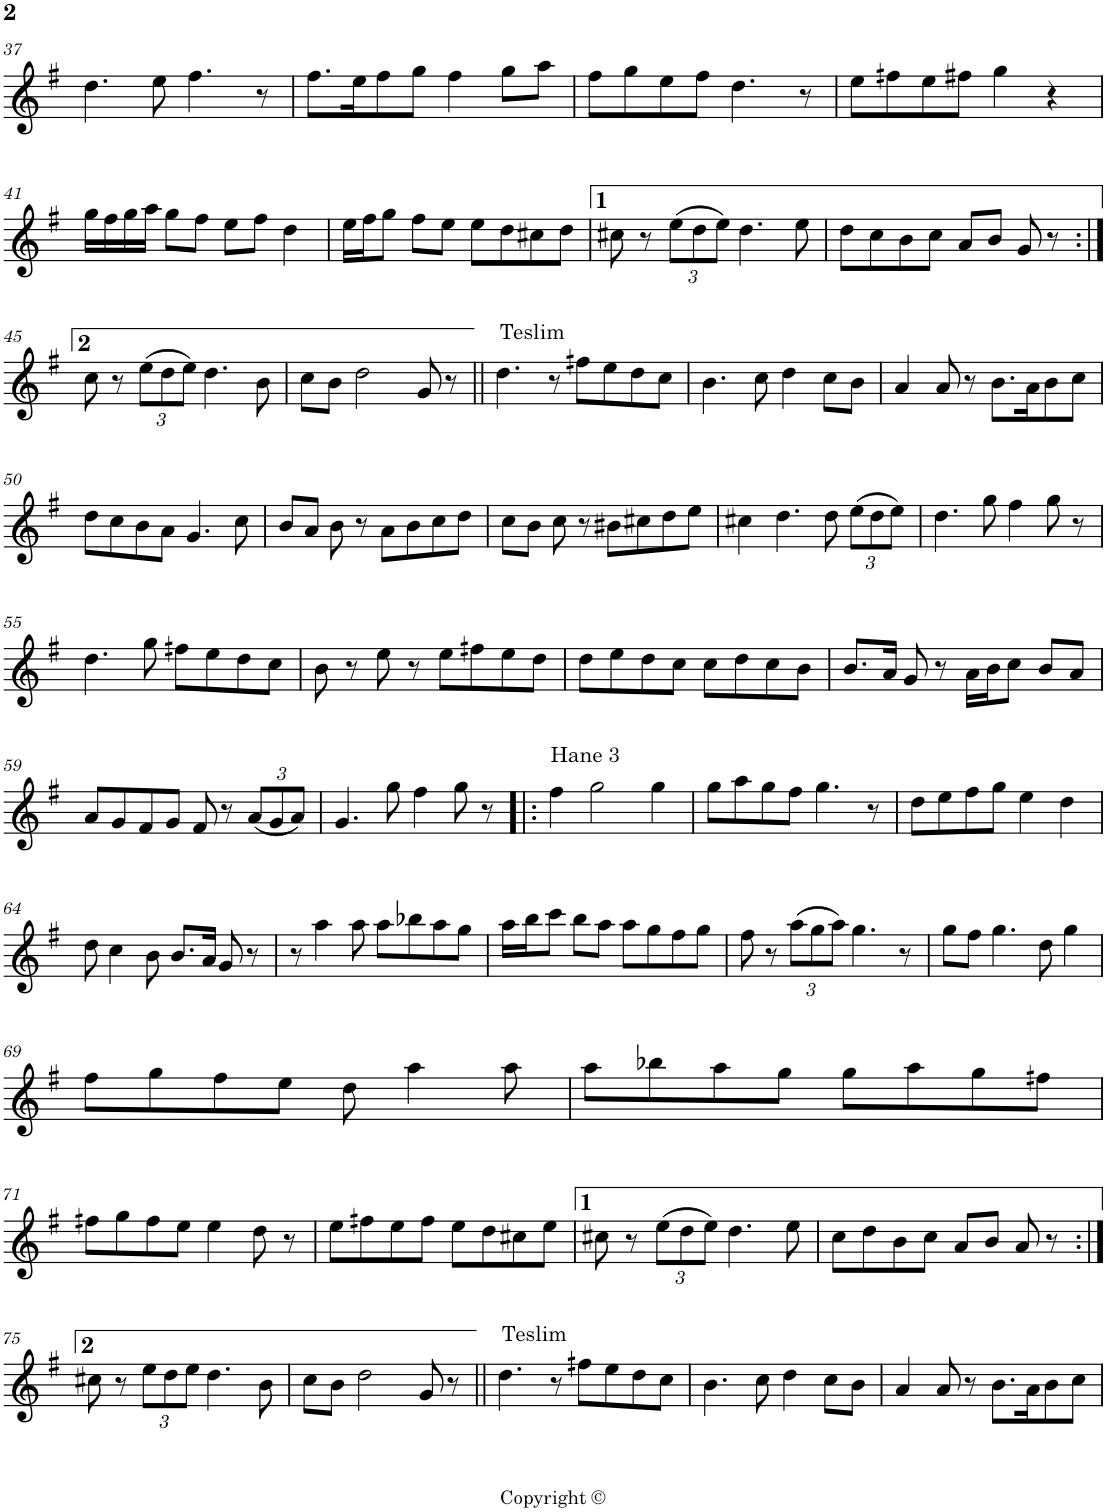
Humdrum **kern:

**kern
*part1
*staff1
*I"Piano
*I'Pno
!!LO:PB:g=z
*clefG2
*k[f#]
*G:
*M4/4
*met(c)
=37
4.dd\
8ee\
4.ff#\
8r
=38
8.ff#\L
16ee\K
8ff#\
8gg\J
4ff#\
8gg\L
8aa\J
=39
8ff#\L
8gg\
8ee\
8ff#\J
4.dd\
8r
=40
8ee\L
8ffn\
8ee\
8ff#X\J
4gg\
4r
!!LO:LB:g=z
=41
16gg\LL
16ff#\
16gg\
16aa\JJ
8gg\L
8ff#\J
8ee\L
8ff#\J
4dd\
=42
16ee\LL
16ff#\J
8gg\J
8ff#\L
8ee\J
8ee\L
8dd\
8cc#X\
8dd\J
=43
8cc#X\
8r
*Xbrackettup
(12ee\L
12dd\
12ee\J)
4.dd\
8ee\
=44
8dd\L
8cc\
8b\
8cc\J
8a/L
8b/J
8g/
8r
!!LO:LB:g=z
=45:|!
8cc\
8r
(12ee\L
12dd\
12ee\J)
4.dd\
8b\
=46
8cc\L
8b\J
2dd\
8g/
8r
=47||
!LO:TX:a:t=Teslim
4.dd\
8r
8ffn\L
8ee\
8dd\
8cc\J
=48
4.b\
8cc\
4dd\
8cc\L
8b\J
=49
4a/
8a/
8r
8.b\L
16a\K
8b\
8cc\J
!!LO:LB:g=z
=50
8dd\L
8cc\
8b\
8a\J
4.g/
8cc\
=51
8b/L
8a/J
8b\
8r
8a\L
8b\
8cc\
8dd\J
=52
8cc\L
8b\J
8cc\
8r
8b#X\L
8cc#X\
8dd\
8ee\J
=53
4cc#X\
4.dd\
8dd\
(12ee\L
12dd\
12ee\J)
=54
4.dd\
8gg\
4ff#\
8gg\
8r
!!LO:LB:g=z
=55
4.dd\
8gg\
8ffn\L
8ee\
8dd\
8cc\J
=56
8b\
8r
8ee\
8r
8ee\L
8ffn\
8ee\
8dd\J
=57
8dd\L
8ee\
8dd\
8cc\J
8cc\L
8dd\
8cc\
8b\J
=58
8.b/L
16a/Jk
8g/
8r
16a\LL
16b\J
8cc\J
8b/L
8a/J
!!LO:LB:g=z
=59
8a/L
8g/
8f#/
8g/J
8f#/
8r
(12a/L
12g/
12a/J)
=60
4.g/
8gg\
4ff#\
8gg\
8r
=61!|:
!LO:TX:a:t=Hane 3
4ff#\
2gg\
4gg\
=62
8gg\L
8aa\
8gg\
8ff#\J
4.gg\
8r
=63
8dd\L
8ee\
8ff#\
8gg\J
4ee\
4dd\
!!LO:LB:g=z
=64
8dd\
4cc\
8b\
8.b/L
16a/Jk
8g/
8r
=65
8r
4aa\
8aa\
8aa\L
8bb-X\
8aa\
8gg\J
=66
16aa\LL
16bb\J
8ccc\J
8bb\L
8aa\J
8aa\L
8gg\
8ff#\
8gg\J
=67
8ff#\
8r
(12aa\L
12gg\
12aa\J)
4.gg\
8r
=68
8gg\L
8ff#\J
4.gg\
8dd\
4gg\
!!LO:LB:g=z
=69
8ff#\L
8gg\
8ff#\
8ee\J
8dd\
4aa\
8aa\
=70
8aa\L
8bb-X\
8aa\
8gg\J
8gg\L
8aa\
8gg\
8ffn\J
!!LO:LB:g=z
=71
8ffn\L
8gg\
8ff\
8ee\J
4ee\
8dd\
8r
=72
8ee\L
8ffn\
8ee\
8ff\J
8ee\L
8dd\
8cc#X\
8ee\J
=73
8cc#X\
8r
(12ee\L
12dd\
12ee\J)
4.dd\
8ee\
=74
8cc\L
8dd\
8b\
8cc\J
8a/L
8b/J
8a/
8r
!!LO:LB:g=z
=75:|!
8cc#X\
8r
12ee\L
12dd\
12ee\J
4.dd\
8b\
=76
8cc\L
8b\J
2dd\
8g/
8r
=77||
!LO:TX:a:t=Teslim
4.dd\
8r
8ffn\L
8ee\
8dd\
8cc\J
=78
4.b\
8cc\
4dd\
8cc\L
8b\J
=79
4a/
8a/
8r
8.b\L
16a\K
8b\
8cc\J
=
*-
